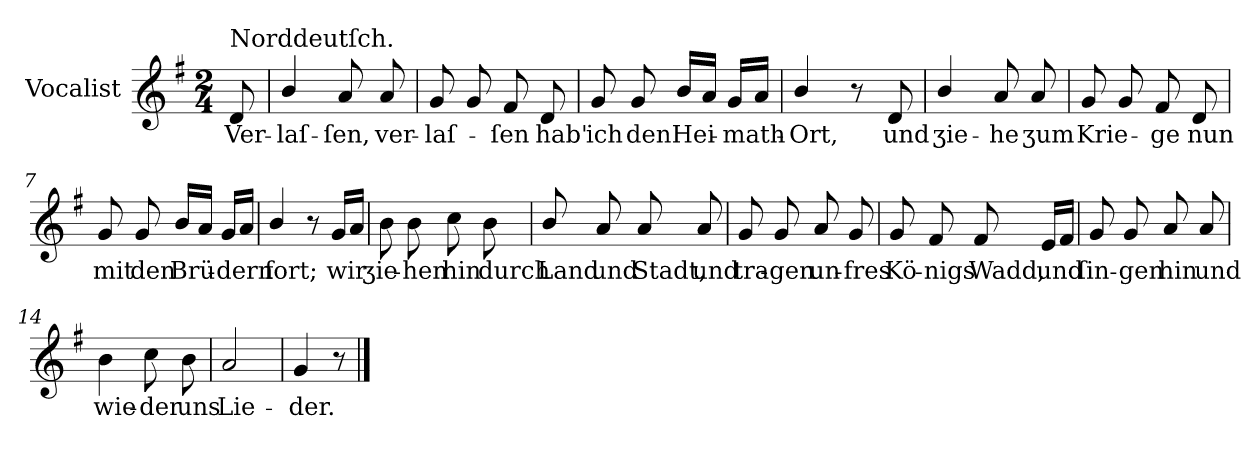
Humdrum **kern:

**kern	**text
*part1	*part1
*staff1	*staff1
*I"Vocalist	*
*k[f#]	*
*G:	*
*M2/4	*
=	=
!LO:TX:a:t=Norddeutſch.	!
8d	Ver-
=1	=1
4b/	-laſ-
8a	-ſen,
8a	ver-
=2	=2
8g	-laſ-
8g	.
8f#	-ſen
8d	hab'
=3	=3
8g	ich
8g	den
16bLL	Hei-
16aJJ	.
16gLL	-math-
16aJJ	.
=4	=4
4b/	-Ort,
8r	.
8d	und
=5	=5
4b/	ʒie-
8a	-he
8a	ʒum
=6	=6
8g	Krie-
8g	.
8f#	-ge
8d	nun
=7	=7
8g	mit
8g	den
16bLL	Brü-
16aJJ	.
16gLL	-dern
16aJJ	.
=8	=8
4b/	fort;
8r	.
16gLL	wir
16aJJ	.
=9	=9
8b	ʒie-
8b	-hen
8cc	hin
8b	durch
=10	=10
8b/	Land
8a	und
8a	Stadt,
8a	und
=11	=11
8g	tra-
8g	-gen
8a	un-
8g	-fres
=12	=12
8g	Kö-
8f#	-nigs
8f#	Wadd,
16eLL	und
16f#JJ	.
=13	=13
8g	ſin-
8g	-gen
8a	hin
8a	und
=14	=14
4b	wie-
8cc	-der
8b	uns
=15	=15
2a	Lie-
=16	=16
4g	-der.
8r	.
==	==
*-	*-
